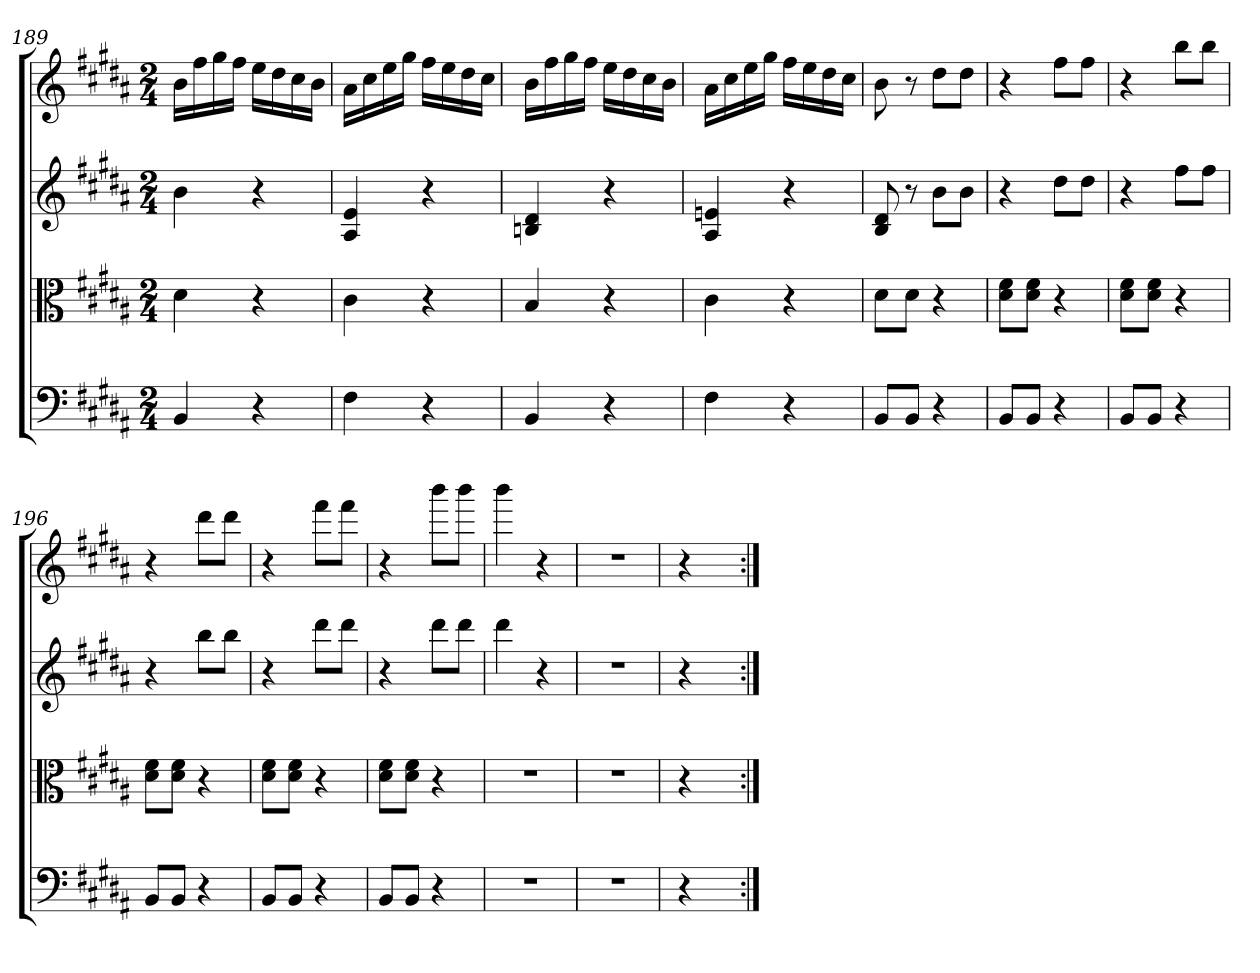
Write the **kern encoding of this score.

**kern	**kern	**kern	**kern
*part4	*part3	*part2	*part1
*staff4	*staff3	*staff2	*staff1
*clefF4	*clefC3	*clefG2	*clefG2
*k[f#c#g#d#a#]	*k[f#c#g#d#a#]	*k[f#c#g#d#a#]	*k[f#c#g#d#a#]
*B:	*B:	*B:	*B:
*M2/4	*M2/4	*M2/4	*M2/4
=189	=189	=189	=189
4BB/	4d#\	4b\	16b\LL
.	.	.	16ff#\
.	.	.	16gg#\
.	.	.	16ff#\JJ
4r	4r	4r	16ee\LL
.	.	.	16dd#\
.	.	.	16cc#\
.	.	.	16b\JJ
=190	=190	=190	=190
4F#\	4c#\	4A#/ 4e/	16a#\LL
.	.	.	16cc#\
.	.	.	16ee\
.	.	.	16gg#\JJ
4r	4r	4r	16ff#\LL
.	.	.	16ee\
.	.	.	16dd#\
.	.	.	16cc#\JJ
=191	=191	=191	=191
4BB/	4B/	4Bn/ 4d#/	16b\LL
.	.	.	16ff#\
.	.	.	16gg#\
.	.	.	16ff#\JJ
4r	4r	4r	16ee\LL
.	.	.	16dd#\
.	.	.	16cc#\
.	.	.	16b\JJ
=192	=192	=192	=192
4F#\	4c#\	4A#/ 4en/	16a#\LL
.	.	.	16cc#\
.	.	.	16ee\
.	.	.	16gg#\JJ
4r	4r	4r	16ff#\LL
.	.	.	16ee\
.	.	.	16dd#\
.	.	.	16cc#\JJ
=193	=193	=193	=193
8BB/L	8d#\L	8B/ 8d#/	8b\
8BB/J	8d#\J	8r	8r
4r	4r	8b\L	8dd#\L
.	.	8b\J	8dd#\J
=194	=194	=194	=194
8BB/L	8d#\ 8f#\L	4r	4r
8BB/J	8d#\ 8f#\J	.	.
4r	4r	8dd#\L	8ff#\L
.	.	8dd#\J	8ff#\J
=195	=195	=195	=195
8BB/L	8d#\ 8f#\L	4r	4r
8BB/J	8d#\ 8f#\J	.	.
4r	4r	8ff#\L	8bb\L
.	.	8ff#\J	8bb\J
=196	=196	=196	=196
8BB/L	8d#\ 8f#\L	4r	4r
8BB/J	8d#\ 8f#\J	.	.
4r	4r	8bb\L	8ddd#\L
.	.	8bb\J	8ddd#\J
=197	=197	=197	=197
8BB/L	8d#\ 8f#\L	4r	4r
8BB/J	8d#\ 8f#\J	.	.
4r	4r	8ddd#\L	8fff#\L
.	.	8ddd#\J	8fff#\J
=198	=198	=198	=198
8BB/L	8d#\ 8f#\L	4r	4r
8BB/J	8d#\ 8f#\J	.	.
4r	4r	8ddd#\L	8bbb\L
.	.	8ddd#\J	8bbb\J
=199	=199	=199	=199
2r	2r	4ddd#\	4bbb\
.	.	4r	4r
=200	=200	=200	=200
2r	2r	2r	2r
=201	=201	=201	=201
4r	4r	4r	4r
=:|!	=:|!	=:|!	=:|!
*-	*-	*-	*-
